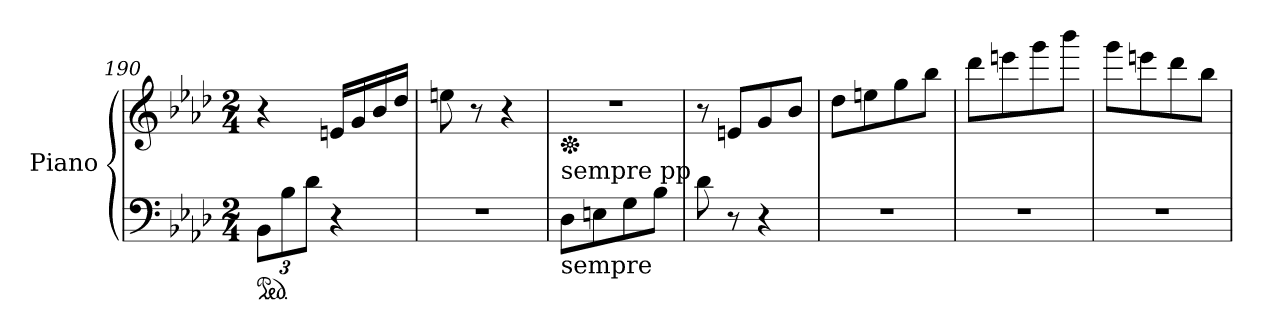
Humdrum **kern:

**kern	**kern
*part1	*part1
*staff2	*staff1
*I"Piano	*
*I'Pno	*
*clefF4	*clefG2
*k[b-e-a-d-]	*k[b-e-a-d-]
*A-:	*A-:
*M2/4	*M2/4
*ped	*
*Xbrackettup	*
=190	=190
12BB-\L	4r
12B-\	.
12d-\J	.
4r	16en/LL
.	16g/
.	16b-/
.	16dd-/JJ
=191	=191
2r	8een\
.	8r
.	4r
=192	=192
*	*Xped
!LO:TX:b:t=sempre	!
!LO:TX:a:t=sempre pp	!
8D-\L	2r
8En\	.
8G\	.
8B-\J	.
=193	=193
8d-\	8r
8r	8en/L
4r	8g/
.	8b-/J
=194	=194
2r	8dd-\L
.	8een\
.	8gg\
.	8bb-\J
!!LO:PB:g=z
=195	=195
2r	8ddd-\L
.	8eeen\
.	8ggg\
.	8bbb-\J
!!LO:PB:g=z
=196	=196
2r	8ggg\L
.	8eeen\
.	8ddd-\
.	8bb-\J
=	=
*-	*-
